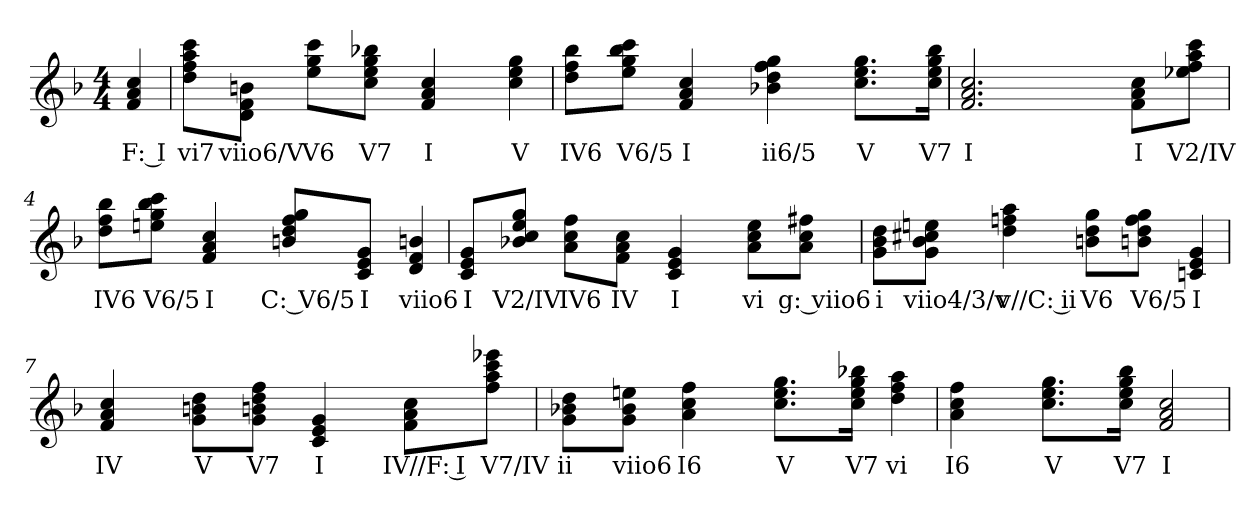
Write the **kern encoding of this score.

**kern	**text
*part1	*part1
*staff1	*staff1
*k[b-]	*
*F:	*
*M4/4	*
=	=
4f 4a 4cc	F: I
=1	=1
8dd 8ff 8aa 8cccL	vi7
8ryy	.
8d 8f 8bnJ	viio6/V
8ryy	.
8ee 8gg 8cccL	V6
8ryy	.
8cc 8ee 8gg 8bb-XJ	V7
8ryy	.
4f 4a 4cc	I
4ryy	.
4cc 4ee 4gg	V
=2	=2
8dd 8ff 8bb-L	IV6
8ryy	.
8ee 8gg 8bb- 8cccJ	V6/5
8ryy	.
4f 4a 4cc	I
4ryy	.
4b-X 4dd 4ff 4gg	ii6/5
4ryy	.
8.cc 8.ee 8.ggL	V
8.ryy	.
16cc 16ee 16gg 16bb-Jk	V7
=3	=3
2.f 2.a 2.cc	I
2.ryy	.
8f 8a 8ccL	I
8ryy	.
8ee-X 8ff 8aa 8cccJ	V2/IV
=4	=4
8dd 8ff 8bb-L	IV6
8ryy	.
8een 8gg 8bb- 8cccJ	V6/5
8ryy	.
4f 4a 4cc	I
4ryy	.
8bn 8dd 8ff 8ggL	C: V6/5
8ryy	.
8c 8e 8gJ	I
8ryy	.
4d 4f 4bn	viio6
=5	=5
8c 8e 8gL	I
8ryy	.
8b-X 8cc 8ee 8ggJ	V2/IV
8ryy	.
8a 8cc 8ffL	IV6
8ryy	.
8f 8a 8ccJ	IV
8ryy	.
4c 4e 4g	I
4ryy	.
8a 8cc 8eeL	vi
8ryy	.
8a 8cc 8ff#XJ	g: viio6
=6	=6
8g 8b- 8ddL	i
8ryy	.
8g 8b- 8cc#X 8eenJ	viio4/3/v
8ryy	.
4dd 4ffn 4aa	v//C: ii
4ryy	.
8bn 8dd 8ggL	V6
8ryy	.
8bn 8dd 8ff 8ggJ	V6/5
8ryy	.
4cn 4e 4g	I
=7	=7
4f 4a 4cc	IV
4ryy	.
8g 8bn 8ddL	V
8ryy	.
8g 8bn 8dd 8ffJ	V7
8ryy	.
4c 4e 4g	I
4ryy	.
8f 8a 8ccL	IV//F: I
8ryy	.
8ff 8aa 8ccc 8eee-XJ	V7/IV
=8	=8
8g 8b-X 8ddL	ii
8ryy	.
8g 8b- 8eenJ	viio6
8ryy	.
4a 4cc 4ff	I6
4ryy	.
8.cc 8.ee 8.ggL	V
8.ryy	.
16cc 16ee 16gg 16bb-XJk	V7
16ryy	.
4dd 4ff 4aa	vi
=9	=9
4a 4cc 4ff	I6
4ryy	.
8.cc 8.ee 8.ggL	V
8.ryy	.
16cc 16ee 16gg 16bb-Jk	V7
16ryy	.
2f 2a 2cc	I
=	=
*-	*-
